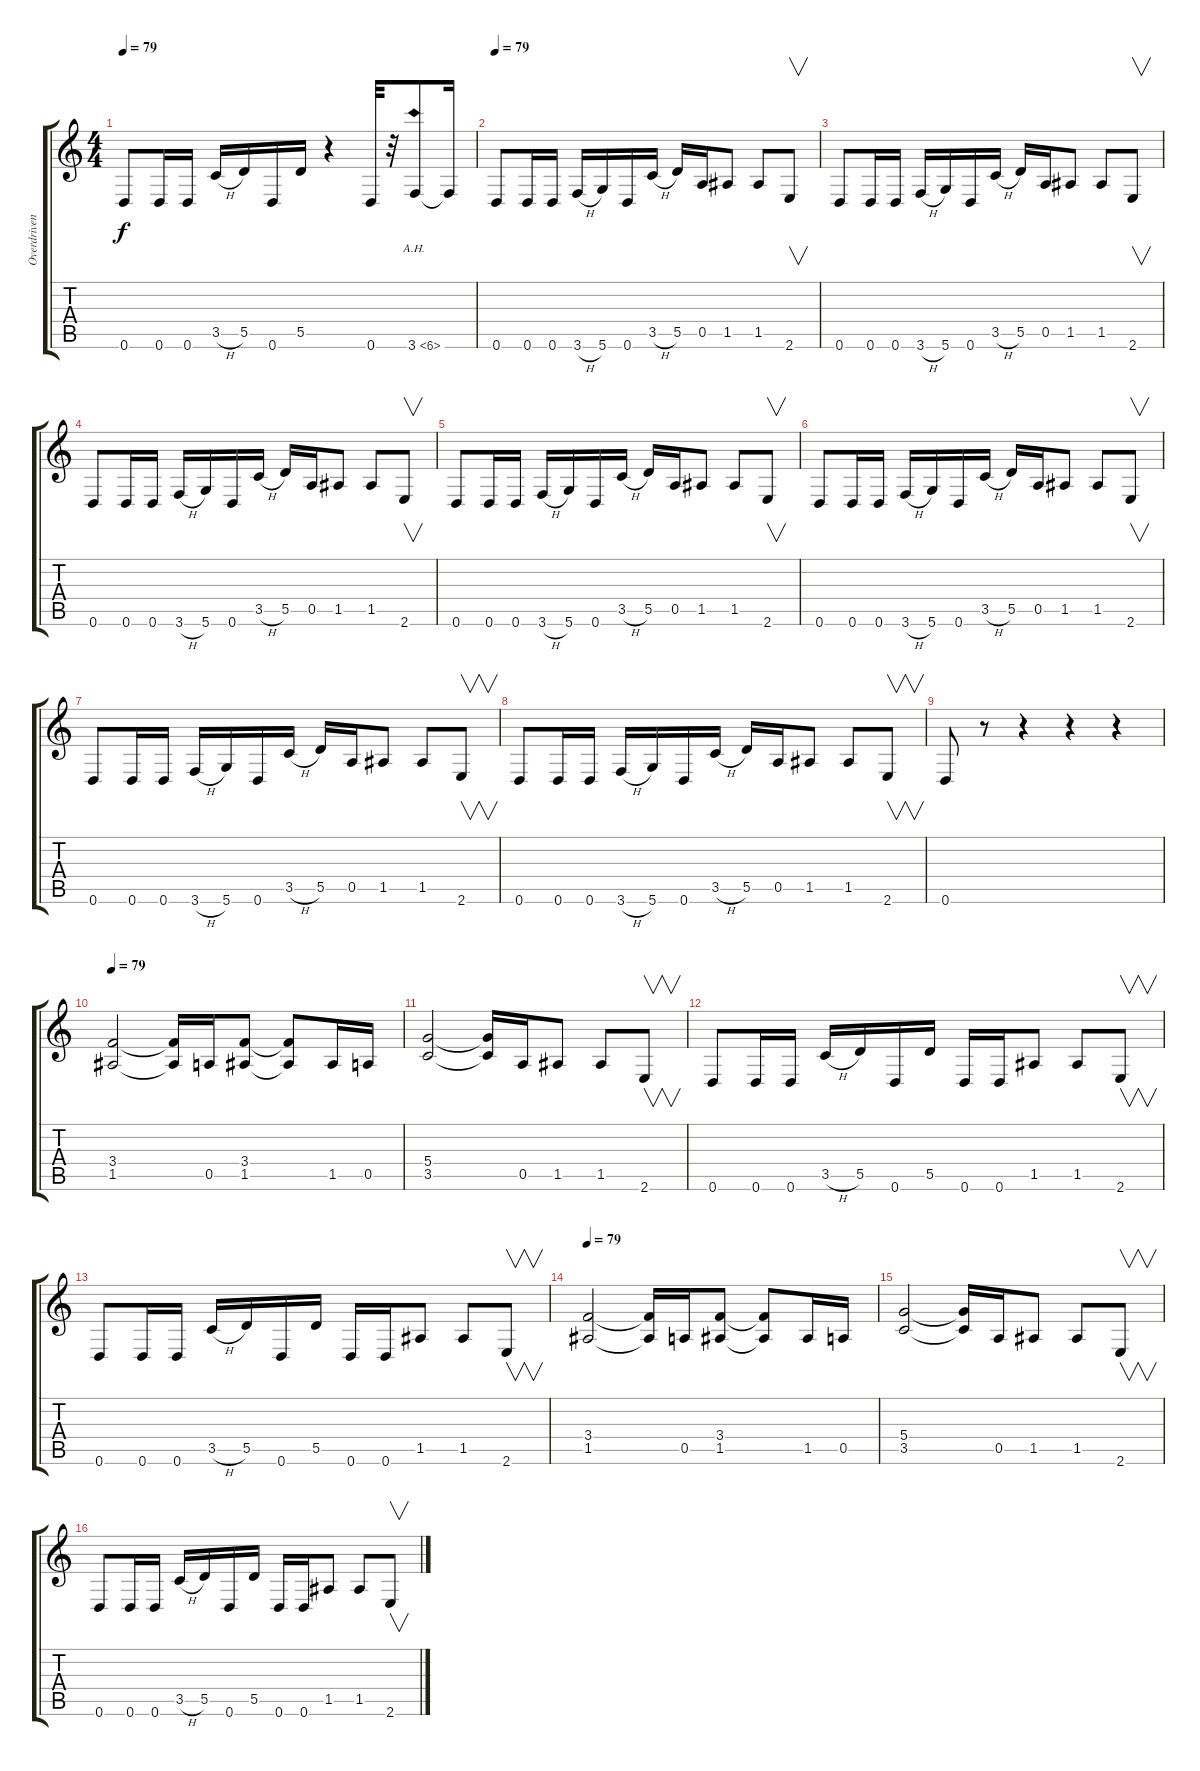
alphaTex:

\track ("Overdriven Guitar" "Overdriven") {instrument overdrivenguitar}
\staff {score tabs}
\tuning (E4 B3 G3 D3 A2 D2) {hide}
\ts (4 4)
\tempo 79
\clef g2
\ks c
0.6.8{dy f} 0.6.16 0.6.16 3.5{h}.16 5.5.16 0.6.16 5.5.16 r.4 0.6.32 r.32 3.6{ah 3}.8 3.6{t}.16 |
\tempo 79
0.6.8 0.6.16 0.6.16 3.6{h}.16 5.6.16 0.6.16 3.5{h}.16 5.5.16 0.5.16 1.5.8 1.5.8 2.6.8{v} |
0.6.8 0.6.16 0.6.16 3.6{h}.16 5.6.16 0.6.16 3.5{h}.16 5.5.16 0.5.16 1.5.8 1.5.8 2.6.8{v} |
0.6.8 0.6.16 0.6.16 3.6{h}.16 5.6.16 0.6.16 3.5{h}.16 5.5.16 0.5.16 1.5.8 1.5.8 2.6.8{v} |
0.6.8 0.6.16 0.6.16 3.6{h}.16 5.6.16 0.6.16 3.5{h}.16 5.5.16 0.5.16 1.5.8 1.5.8 2.6.8{v} |
0.6.8 0.6.16 0.6.16 3.6{h}.16 5.6.16 0.6.16 3.5{h}.16 5.5.16 0.5.16 1.5.8 1.5.8 2.6.8{v} |
0.6.8 0.6.16 0.6.16 3.6{h}.16 5.6.16 0.6.16 3.5{h}.16 5.5.16 0.5.16 1.5.8 1.5.8 2.6.8{v} |
0.6.8 0.6.16 0.6.16 3.6{h}.16 5.6.16 0.6.16 3.5{h}.16 5.5.16 0.5.16 1.5.8 1.5.8 2.6.8{v} |
0.6.8 r.8 r.4 r.4 r.4 |
\tempo 79
(3.4 1.5).2 (3.4{t} 1.5{t}).16 0.5.16 (3.4 1.5).8 (3.4{t} 1.5{t}).8 1.5.16 0.5.16 |
(5.4 3.5).2 (5.4{t} 3.5{t}).16 0.5.16 1.5.8 1.5.8 2.6.8{v} |
0.6.8 0.6.16 0.6.16 3.5{h}.16 5.5.16 0.6.16 5.5.16 0.6.16 0.6.16 1.5.8 1.5.8 2.6.8{v} |
0.6.8 0.6.16 0.6.16 3.5{h}.16 5.5.16 0.6.16 5.5.16 0.6.16 0.6.16 1.5.8 1.5.8 2.6.8{v} |
\tempo 79
(3.4 1.5).2 (3.4{t} 1.5{t}).16 0.5.16 (3.4 1.5).8 (3.4{t} 1.5{t}).8 1.5.16 0.5.16 |
(5.4 3.5).2 (5.4{t} 3.5{t}).16 0.5.16 1.5.8 1.5.8 2.6.8{v} |
0.6.8 0.6.16 0.6.16 3.5{h}.16 5.5.16 0.6.16 5.5.16 0.6.16 0.6.16 1.5.8 1.5.8 2.6.8{v}
